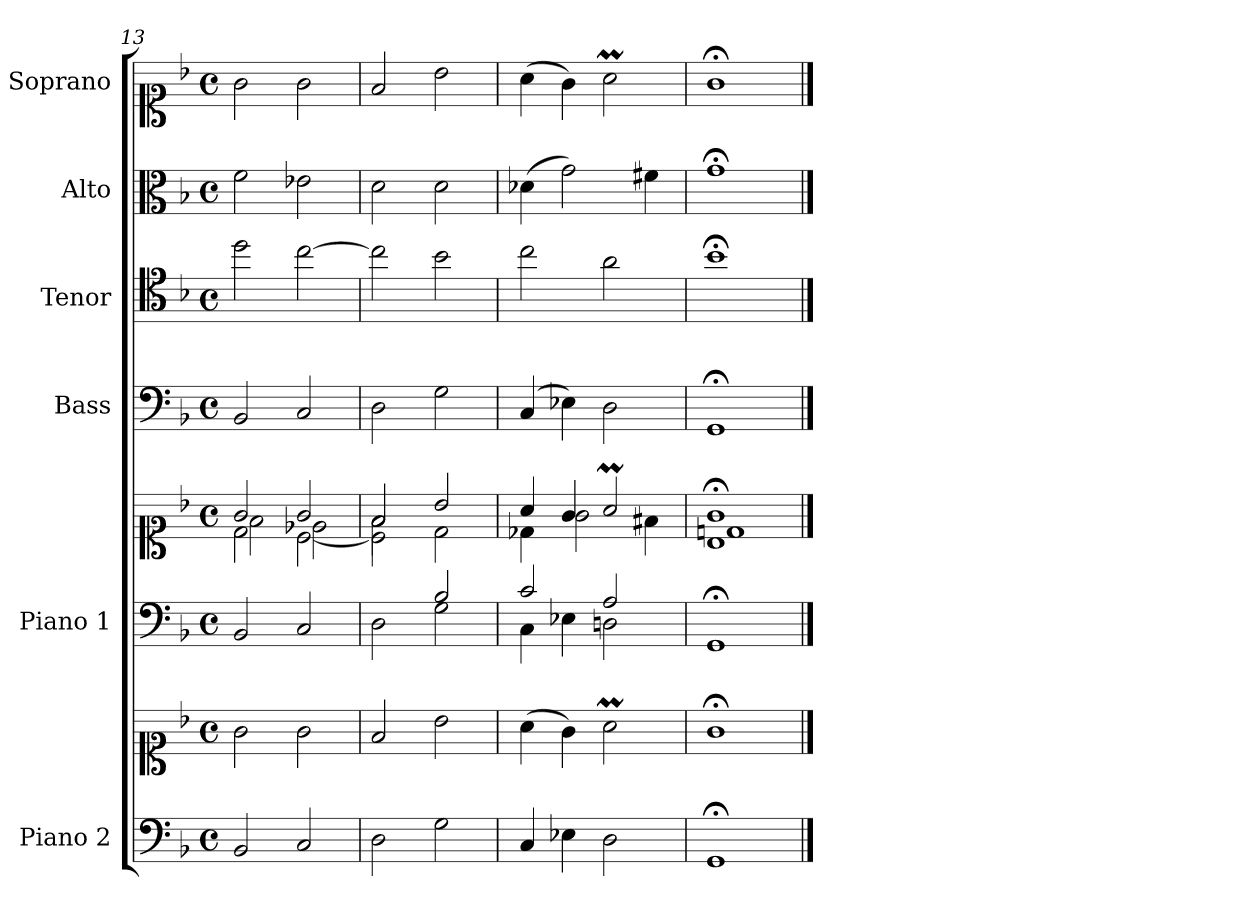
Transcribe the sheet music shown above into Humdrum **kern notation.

**kern	**kern	**kern	**kern	**kern	**kern	**kern	**kern
*part6	*part6	*part5	*part5	*part4	*part3	*part2	*part1
*staff8	*staff7	*staff6	*staff5	*staff4	*staff3	*staff2	*staff1
*I"Piano 2	*	*I"Piano 1	*	*I"Bass	*I"Tenor	*I"Alto	*I"Soprano
*I'Pno 2	*	*I'Pno 1	*	*I'B.	*I'T.	*I'A.	*I'S.
*clefF4	*clefC1	*clefF4	*clefC1	*clefF4	*clefC4	*clefC3	*clefC1
*	*	*	*	*	*ITrd7c12	*	*
*k[b-]	*k[b-]	*k[b-]	*k[b-]	*k[b-]	*k[b-]	*k[b-]	*k[b-]
*F:	*F:	*F:	*F:	*F:	*F:	*F:	*F:
*M4/4	*M4/4	*M4/4	*M4/4	*M4/4	*M4/4	*M4/4	*M4/4
*met(c)	*met(c)	*met(c)	*met(c)	*met(c)	*met(c)	*met(c)	*met(c)
=13	=13	=13	=13	=13	=13	=13	=13
*	*	*	*^	*	*	*	*
*	*	*	*	*^	*	*	*	*
2BB-/	2g\	2BB-/	2g/	2d\	2f\	2BB-/	2d\	2f\	2g\
2C/	2g\	2C/	2g/	[<2c\	2e-X\	2C/	[>2c\	2e-X\	2g\
=14	=14	=14	=14	=14	=14	=14	=14	=14	=14
*	*	*^	*	*	*	*	*	*	*
2D\	2f/	2ryy	2D\	2f/	2c\]	2f\	2D\	2c\]	2d\	2f/
2G\	2b-\	2B-/	2G\	2b-/	2ryy	2d\	2G\	2B-\	2d\	2b-\
*	*	*	*	*	*v	*v	*	*	*	*
=15	=15	=15	=15	=15	=15	=15	=15	=15	=15
4C/	(4a\	2c/	4C\	4a/	4d-X\	(4C/	2c\	(4d-X\	(4a\
4E-X\	4g\)	.	4E-X\	4g/	2g\	4E-X\)	.	2g\)	4g\)
2D\	2am\	2A/	2Dn\	2am/	.	2D\	2A\	.	2am\
.	.	.	.	.	4f#X\	.	.	4f#X\	.
*	*	*v	*v	*	*	*	*	*	*
=16	=16	=16	=16	=16	=16	=16	=16	=16
*	*	*	*	*^	*	*	*	*
1GG;/	1g;<\	1GG;/	1g;</	1B-\	1dn\	1GG;</	1B-;<\	1g;<\	1g;<\
*	*	*	*v	*v	*v	*	*	*	*
==	==	==	==	==	==	==	==
*-	*-	*-	*-	*-	*-	*-	*-
